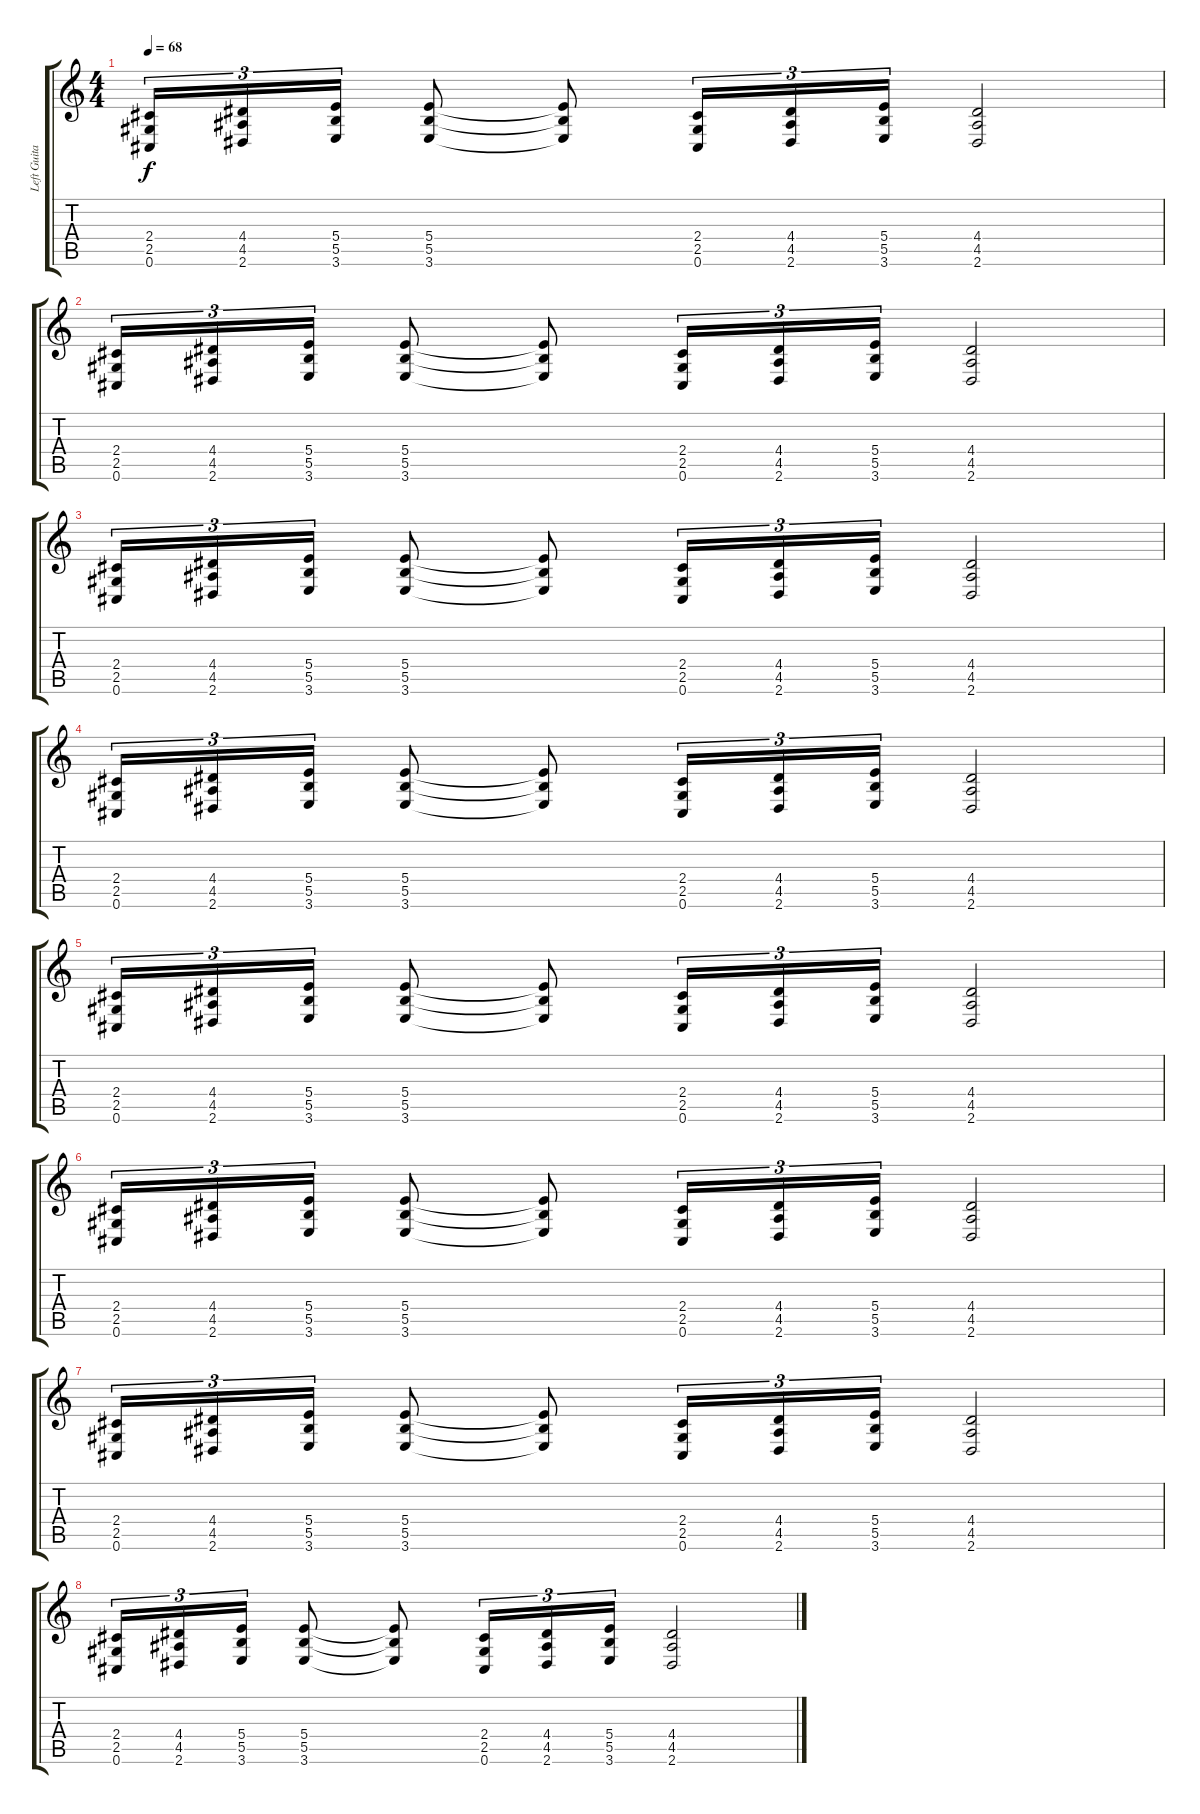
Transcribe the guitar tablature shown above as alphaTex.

\track ("Left Guitar" "Left Guita") {instrument distortionguitar}
\staff {score tabs}
\tuning (Db4 Ab3 E3 B2 Gb2 Db2) {hide}
\ts (4 4)
\tempo 68
\clef g2
\ks c
(2.4 2.5 0.6).16{tu (3 2) dy f} (4.4 4.5 2.6).16{tu (3 2)} (5.4 5.5 3.6).16{tu (3 2)} (5.4 5.5 3.6).8 (5.4{t} 5.5{t} 3.6{t}).8 (2.4 2.5 0.6).16{tu (3 2)} (4.4 4.5 2.6).16{tu (3 2)} (5.4 5.5 3.6).16{tu (3 2)} (4.4 4.5 2.6).2 |
(2.4 2.5 0.6).16{tu (3 2)} (4.4 4.5 2.6).16{tu (3 2)} (5.4 5.5 3.6).16{tu (3 2)} (5.4 5.5 3.6).8 (5.4{t} 5.5{t} 3.6{t}).8 (2.4 2.5 0.6).16{tu (3 2)} (4.4 4.5 2.6).16{tu (3 2)} (5.4 5.5 3.6).16{tu (3 2)} (4.4 4.5 2.6).2 |
(2.4 2.5 0.6).16{tu (3 2)} (4.4 4.5 2.6).16{tu (3 2)} (5.4 5.5 3.6).16{tu (3 2)} (5.4 5.5 3.6).8 (5.4{t} 5.5{t} 3.6{t}).8 (2.4 2.5 0.6).16{tu (3 2)} (4.4 4.5 2.6).16{tu (3 2)} (5.4 5.5 3.6).16{tu (3 2)} (4.4 4.5 2.6).2 |
(2.4 2.5 0.6).16{tu (3 2)} (4.4 4.5 2.6).16{tu (3 2)} (5.4 5.5 3.6).16{tu (3 2)} (5.4 5.5 3.6).8 (5.4{t} 5.5{t} 3.6{t}).8 (2.4 2.5 0.6).16{tu (3 2)} (4.4 4.5 2.6).16{tu (3 2)} (5.4 5.5 3.6).16{tu (3 2)} (4.4 4.5 2.6).2 |
(2.4 2.5 0.6).16{tu (3 2)} (4.4 4.5 2.6).16{tu (3 2)} (5.4 5.5 3.6).16{tu (3 2)} (5.4 5.5 3.6).8 (5.4{t} 5.5{t} 3.6{t}).8 (2.4 2.5 0.6).16{tu (3 2)} (4.4 4.5 2.6).16{tu (3 2)} (5.4 5.5 3.6).16{tu (3 2)} (4.4 4.5 2.6).2 |
(2.4 2.5 0.6).16{tu (3 2)} (4.4 4.5 2.6).16{tu (3 2)} (5.4 5.5 3.6).16{tu (3 2)} (5.4 5.5 3.6).8 (5.4{t} 5.5{t} 3.6{t}).8 (2.4 2.5 0.6).16{tu (3 2)} (4.4 4.5 2.6).16{tu (3 2)} (5.4 5.5 3.6).16{tu (3 2)} (4.4 4.5 2.6).2 |
(2.4 2.5 0.6).16{tu (3 2)} (4.4 4.5 2.6).16{tu (3 2)} (5.4 5.5 3.6).16{tu (3 2)} (5.4 5.5 3.6).8 (5.4{t} 5.5{t} 3.6{t}).8 (2.4 2.5 0.6).16{tu (3 2)} (4.4 4.5 2.6).16{tu (3 2)} (5.4 5.5 3.6).16{tu (3 2)} (4.4 4.5 2.6).2 |
(2.4 2.5 0.6).16{tu (3 2)} (4.4 4.5 2.6).16{tu (3 2)} (5.4 5.5 3.6).16{tu (3 2)} (5.4 5.5 3.6).8 (5.4{t} 5.5{t} 3.6{t}).8 (2.4 2.5 0.6).16{tu (3 2)} (4.4 4.5 2.6).16{tu (3 2)} (5.4 5.5 3.6).16{tu (3 2)} (4.4 4.5 2.6).2
